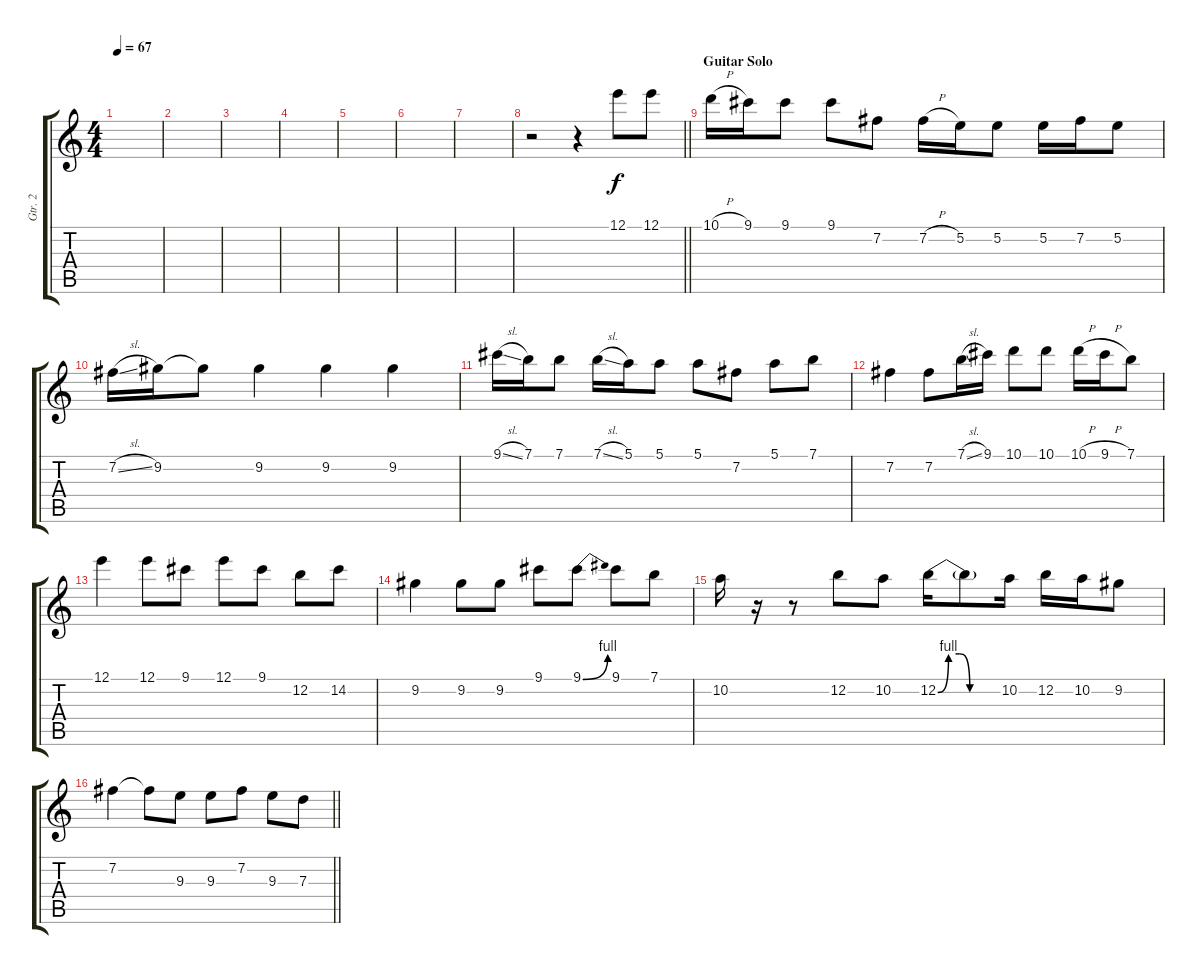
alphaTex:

\track ("Gtr. 2" "Gtr. 2") {instrument electricguitarclean}
\staff {score tabs}
\tuning (E4 B3 G3 D3 A2 E2) {hide}
\ts (4 4)
\tempo 67
\clef g2
\ks c
|
|
|
|
|
|
|
\barLineRight lightlight
r.2{balance 8} r.4 12.1.8 12.1.8 |
\section ("" "Guitar Solo")
10.1{h}.16 9.1.16 9.1.8 9.1.8 7.2.8 7.2{h}.16 5.2.16 5.2.8 5.2.16 7.2.16 5.2.8 |
7.2{sl}.16 9.2.16 9.2{t}.8 9.2.4 9.2.4 9.2.4 |
9.1{sl}.16 7.1.16 7.1.8 7.1{sl}.16 5.1.16 5.1.8 5.1.8 7.2.8 5.1.8 7.1.8 |
7.2.4 7.2.8 7.1{sl}.16 9.1.16 10.1.8 10.1.8 10.1{h}.16 9.1{h}.16 7.1.8 |
12.1.4{balance 0} 12.1.8 9.1.8 12.1.8 9.1.8 12.2.8 14.2.8 |
9.2.4 9.2.8 9.2.8 9.1.8 9.1{be (bend 0 0 60 4)}.8 9.1.8 7.1.8 |
10.2.16 r.16 r.8 12.2.8 10.2.8 12.2{be (custom 0 0 10 4 20 4 30 0 60 0)}.16 12.2{t}.8 10.2.16 12.2.16 10.2.16 9.2.8 |
\barLineRight lightlight
7.2.4 7.2{t}.8 9.3.8{volume 16} 9.3.8 7.2.8 9.3.8 7.3.8
